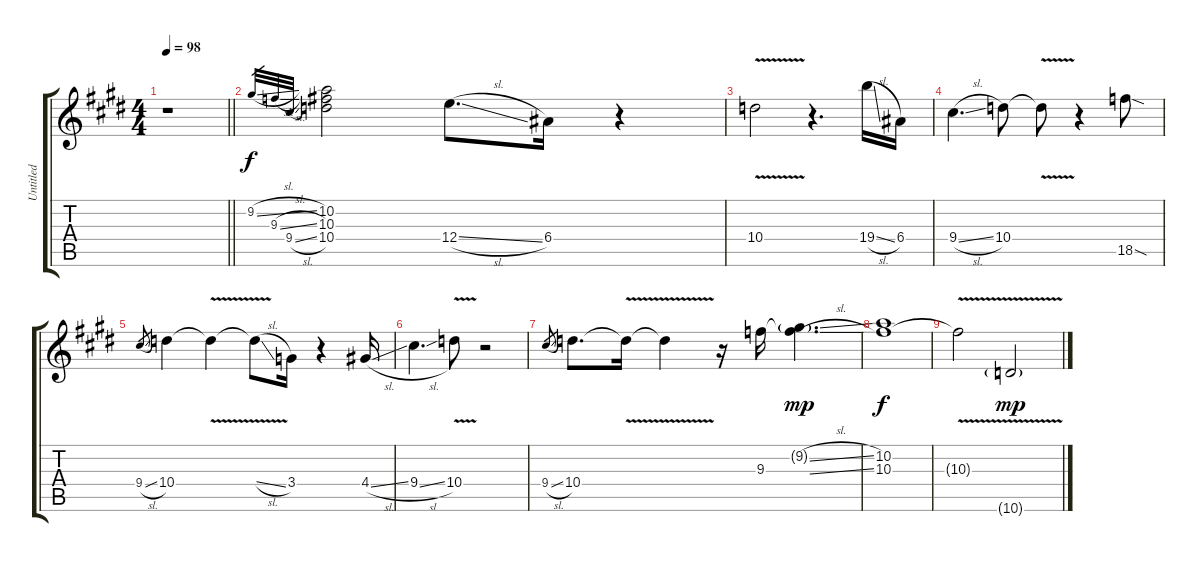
\track ("Untitled" "Untitled") {instrument distortionguitar}
\staff {score tabs}
\tuning (E4 B3 Ab3 E3 B2 E2) {hide}
\ts (4 4)
\tempo 98
\clef g2
\barLineRight lightlight
\ks c#minor
r.1{dy f} |
\ks e
9.2{sl}.32{gr} 9.3{sl}.32{gr} 9.4{sl}.32{gr} (10.2 10.3 10.4).2 12.4{sl}.8{d} 6.4.16 r.4 |
\ks c#minor
10.4{v}.2 r.4{d} 19.4{sl}.16 6.4.16 |
\ks e
9.4{sl}.4{d} 10.4.8 10.4{v t}.8 r.4 18.5{sod}.8 |
\ks c#minor
9.4{sl}.8{gr} 10.4.4 10.4{v t}.4 10.4{sl t}.8 3.4.16 r.4 4.4{sl}.16 |
\ks e
9.4{sl}.4{d} 10.4{v}.8 r.2 |
\ks c#minor
9.4{sl}.8{gr} 10.4.8{d} 10.4{v t}.16 10.4{v t}.4 r.16 9.3.16 (9.2{sl g} 9.3{sl t}).4{d dy mp} |
\ks e
(10.2 10.3).1{dy f} |
\ks c#minor
10.3{v t}.2 10.6{v g}.2{dy mp}
